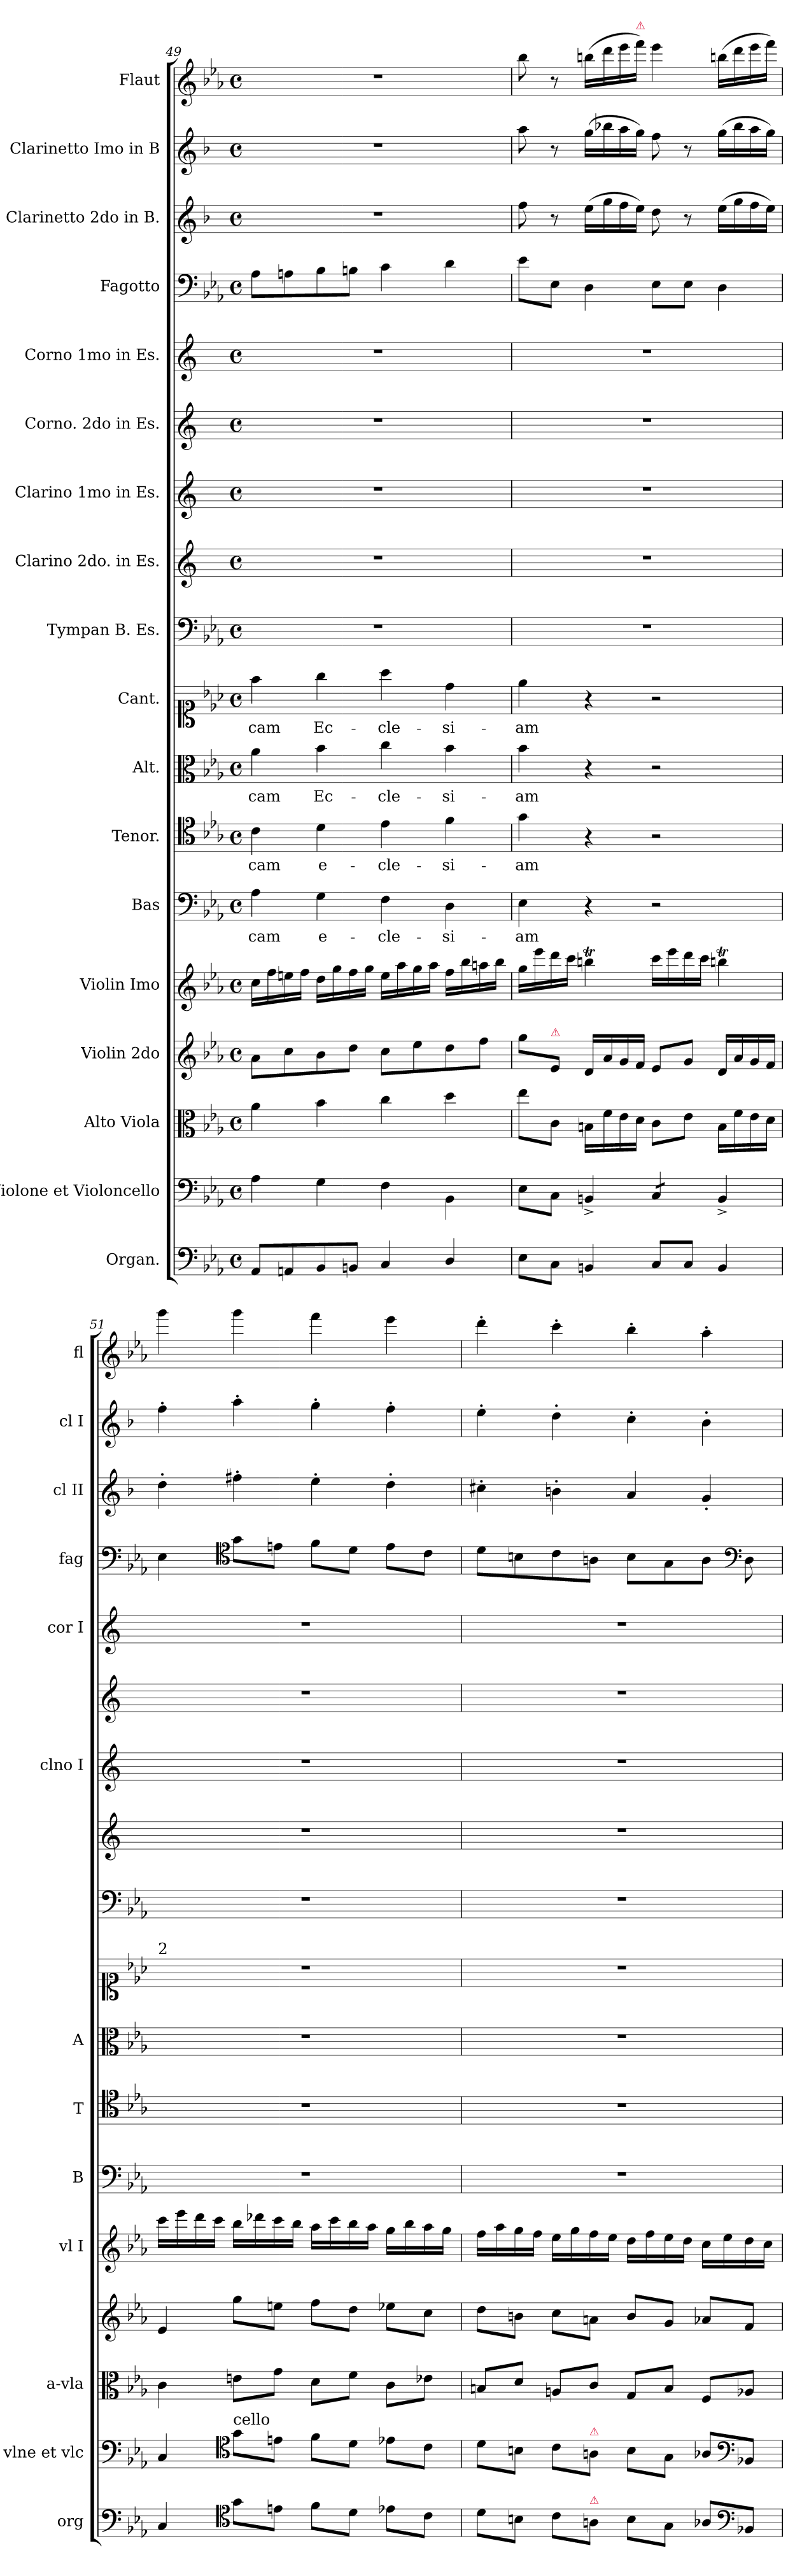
**kern	**kern	**kern	**kern	**kern	**kern	**text	**kern	**text	**kern	**text	**kern	**text	**kern	**kern	**kern	**kern	**kern	**kern	**kern	**kern	**kern
*part18	*part17	*part16	*part15	*part14	*part13	*part13	*part12	*part12	*part11	*part11	*part10	*part10	*part9	*part8	*part7	*part6	*part5	*part4	*part3	*part2	*part1
*staff18	*staff17	*staff16	*staff15	*staff14	*staff13	*staff13	*staff12	*staff12	*staff11	*staff11	*staff10	*staff10	*staff9	*staff8	*staff7	*staff6	*staff5	*staff4	*staff3	*staff2	*staff1
*I"Organ.	*I"Violone et Violoncello	*I"Alto Viola	*I"Violin 2do	*I"Violin Imo	*I"Bas	*	*I"Tenor.	*	*I"Alt.	*	*I"Cant.	*	*I"Tympan B. Es.	*I"Clarino 2do. in Es.	*I"Clarino 1mo in Es.	*I"Corno. 2do in Es.	*I"Corno 1mo in Es.	*I"Fagotto	*I"Clarinetto 2do in B.	*I"Clarinetto Imo in B	*I"Flaut
*I'org	*I'vlne et vlc	*I'a-vla	*	*I'vl I	*I'B	*	*I'T	*	*I'A	*	*	*	*	*	*I'clno I	*	*I'cor I	*I'fag	*I'cl II	*I'cl I	*I'fl
*clefF4	*clefF4	*clefC3	*clefG2	*clefG2	*clefF4	*	*clefC4	*	*clefC3	*	*clefC1	*	*clefF4	*clefG2	*clefG2	*clefG2	*clefG2	*clefF4	*clefG2	*clefG2	*clefG2
*	*	*	*	*	*	*	*	*	*	*	*	*	*	*ITrd-2c-3	*ITrd-2c-3	*ITrd5c9	*ITrd5c9	*	*ITrd1c2	*ITrd1c2	*
*k[b-e-a-]	*k[b-e-a-]	*k[b-e-a-]	*k[b-e-a-]	*k[b-e-a-]	*k[b-e-a-]	*	*k[b-e-a-]	*	*k[b-e-a-]	*	*k[b-e-a-]	*	*k[b-e-a-]	*k[b-e-a-]	*k[b-e-a-]	*k[b-e-a-]	*k[b-e-a-]	*k[b-e-a-]	*k[b-e-a-]	*k[b-e-a-]	*k[b-e-a-]
*E-:	*E-:	*E-:	*E-:	*E-:	*E-:	*	*E-:	*	*E-:	*	*E-:	*	*E-:	*E-:	*E-:	*E-:	*E-:	*E-:	*E-:	*E-:	*E-:
*M4/4	*M4/4	*M4/4	*M4/4	*M4/4	*M4/4	*	*M4/4	*	*M4/4	*	*M4/4	*	*M4/4	*M4/4	*M4/4	*M4/4	*M4/4	*M4/4	*M4/4	*M4/4	*M4/4
*met(c)	*met(c)	*met(c)	*met(c)	*met(c)	*met(c)	*	*met(c)	*	*met(c)	*	*met(c)	*	*met(c)	*met(c)	*met(c)	*met(c)	*met(c)	*met(c)	*met(c)	*met(c)	*met(c)
=49	=49	=49	=49	=49	=49	=49	=49	=49	=49	=49	=49	=49	=49	=49	=49	=49	=49	=49	=49	=49	=49
8AA-/L	4A-\	4a-\	8a-\L	16cc\LL	4A-\	-cam	4c\	-cam	4a-\	-cam	4ff\	-cam	1r	1r	1r	1r	1r	8A-\L	1r	1r	1r
.	.	.	.	16ff\	.	.	.	.	.	.	.	.	.	.	.	.	.	.	.	.	.
8AAn/	.	.	8cc\	16een\	.	.	.	.	.	.	.	.	.	.	.	.	.	8An\	.	.	.
.	.	.	.	16ff\JJ	.	.	.	.	.	.	.	.	.	.	.	.	.	.	.	.	.
8BB-/	4G\	4b-\	8b-\	16dd\LL	4G\	e-	4d\	e-	4b-\	Ec-	4gg\	Ec-	.	.	.	.	.	8B-\	.	.	.
.	.	.	.	16gg\	.	.	.	.	.	.	.	.	.	.	.	.	.	.	.	.	.
8BBn/J	.	.	8dd\J	16ff\	.	.	.	.	.	.	.	.	.	.	.	.	.	8Bn\J	.	.	.
.	.	.	.	16gg\JJ	.	.	.	.	.	.	.	.	.	.	.	.	.	.	.	.	.
4C/	4F\	4cc\	8cc\L	16ee\LL	4F\	-cle-	4e-\	-cle-	4cc\	-cle-	4aa-\	-cle-	.	.	.	.	.	4c\	.	.	.
.	.	.	.	16aa-\	.	.	.	.	.	.	.	.	.	.	.	.	.	.	.	.	.
.	.	.	8ee-\	16gg\	.	.	.	.	.	.	.	.	.	.	.	.	.	.	.	.	.
.	.	.	.	16aa-\JJ	.	.	.	.	.	.	.	.	.	.	.	.	.	.	.	.	.
4D/	4BB-\	4dd\	8dd\	16ff\LL	4D\	-si-	4f\	-si-	4b-\	-si-	4dd\	-si-	.	.	.	.	.	4d\	.	.	.
.	.	.	.	16bb-\	.	.	.	.	.	.	.	.	.	.	.	.	.	.	.	.	.
.	.	.	8ff\J	16aan\	.	.	.	.	.	.	.	.	.	.	.	.	.	.	.	.	.
.	.	.	.	16bb-\JJ	.	.	.	.	.	.	.	.	.	.	.	.	.	.	.	.	.
=50	=50	=50	=50	=50	=50	=50	=50	=50	=50	=50	=50	=50	=50	=50	=50	=50	=50	=50	=50	=50	=50
8E-\L	8E-\L	8ee-\L	8gg\L	16gg\LL	4E-\	-am	4g\	-am	4b-\	-am	4ee-\	-am	1r	1r	1r	1r	1r	8e-\L	8ee-\	8gg\	8bb-\
.	.	.	.	16eee-\	.	.	.	.	.	.	.	.	.	.	.	.	.	.	.	.	.
!	!	!	!LO:TX:a:color=crimson:t=⚠	!	!	!	!	!	!	!	!	!	!	!	!	!	!	!	!	!	!
8C\J	8C\J	8c\J	8e-/J	16ddd\	.	.	.	.	.	.	.	.	.	.	.	.	.	8E-\J	8r	8r	8r
.	.	.	.	16ccc\JJ	.	.	.	.	.	.	.	.	.	.	.	.	.	.	.	.	.
4BBn/	4BBn^/	16Bn\LL	16d/LL	4bbnt\	4r	.	4r	.	4r	.	4r	.	.	.	.	.	.	4D\	(16dd\LL	(16ff\LL	(16bbn\LL
.	.	16f\	16a-/	.	.	.	.	.	.	.	.	.	.	.	.	.	.	.	16ff\	16aa-X\	16ddd\
.	.	16e-\	16g/	.	.	.	.	.	.	.	.	.	.	.	.	.	.	.	16ee-\	16gg\	16eee-\
!	!	!	!	!	!	!	!	!	!	!	!	!	!	!	!	!	!	!	!	!	!LO:TX:a:color=crimson:t=⚠
.	.	16d\JJ	16f/JJ	.	.	.	.	.	.	.	.	.	.	.	.	.	.	.	16dd\JJ)	16ff\JJ)	16fff\JJ)
*	*tremolo	*	*	*	*	*	*	*	*	*	*	*	*	*	*	*	*	*	*	*	*
8C/L	8C/L	8c\L	8e-/L	16ccc\LL	2r	.	2r	.	2r	.	2r	.	.	.	.	.	.	8E-\L	8cc\	8ee-\	4eee-\
.	.	.	.	16eee-\	.	.	.	.	.	.	.	.	.	.	.	.	.	.	.	.	.
8C/J	8C/J	8e-\J	8g/J	16ddd\	.	.	.	.	.	.	.	.	.	.	.	.	.	8E-\J	8r	8r	.
*	*Xtremolo	*	*	*	*	*	*	*	*	*	*	*	*	*	*	*	*	*	*	*	*
.	.	.	.	16ccc\JJ	.	.	.	.	.	.	.	.	.	.	.	.	.	.	.	.	.
4BB/	4BB^/	16B\LL	16d/LL	4bbnt\	.	.	.	.	.	.	.	.	.	.	.	.	.	4D\	(16dd\LL	(16ff\LL	(16bbn\LL
.	.	16f\	16a-/	.	.	.	.	.	.	.	.	.	.	.	.	.	.	.	16ff\	16aa-\	16ddd\
.	.	16e-\	16g/	.	.	.	.	.	.	.	.	.	.	.	.	.	.	.	16ee-\	16gg\	16eee-\
.	.	16d\JJ	16f/JJ	.	.	.	.	.	.	.	.	.	.	.	.	.	.	.	16dd\JJ)	16ff\JJ)	16fff\JJ)
=51	=51	=51	=51	=51	=51	=51	=51	=51	=51	=51	=51	=51	=51	=51	=51	=51	=51	=51	=51	=51	=51
!	!	!	!	!	!	!	!	!	!	!	!LO:TX:a:t=2	!	!	!	!	!	!	!	!	!	!
4C/	4C/	4c\	4e-/	16ccc\LL	1r	.	1r	.	1r	.	1r	.	1r	1r	1r	1r	1r	4E-\	4cc'\	4ee-'\	4ggg\
.	.	.	.	16eee-\	.	.	.	.	.	.	.	.	.	.	.	.	.	.	.	.	.
.	.	.	.	16ddd\	.	.	.	.	.	.	.	.	.	.	.	.	.	.	.	.	.
.	.	.	.	16ccc\JJ	.	.	.	.	.	.	.	.	.	.	.	.	.	.	.	.	.
*clefC4	*clefC4	*	*	*	*	*	*	*	*	*	*	*	*	*	*	*	*	*clefC4	*	*	*
!	!LO:TX:a:t=cello	!	!	!	!	!	!	!	!	!	!	!	!	!	!	!	!	!	!	!	!
8g\L	8g\L	8en\L	8gg\L	16bb-\LL	.	.	.	.	.	.	.	.	.	.	.	.	.	8g\L	4een'\	4gg'\	4ggg\
.	.	.	.	16ddd-X\	.	.	.	.	.	.	.	.	.	.	.	.	.	.	.	.	.
8en\J	8en\J	8g\J	8een\J	16ccc\	.	.	.	.	.	.	.	.	.	.	.	.	.	8en\J	.	.	.
.	.	.	.	16bb-\JJ	.	.	.	.	.	.	.	.	.	.	.	.	.	.	.	.	.
8f\L	8f\L	8d\L	8ff\L	16aa-\LL	.	.	.	.	.	.	.	.	.	.	.	.	.	8f\L	4dd'\	4ff'\	4fff\
.	.	.	.	16ccc\	.	.	.	.	.	.	.	.	.	.	.	.	.	.	.	.	.
8d\J	8d\J	8f\J	8dd\J	16bb-\	.	.	.	.	.	.	.	.	.	.	.	.	.	8d\J	.	.	.
.	.	.	.	16aa-\JJ	.	.	.	.	.	.	.	.	.	.	.	.	.	.	.	.	.
8e-X\L	8e-X\L	8c\L	8ee-X\L	16gg\LL	.	.	.	.	.	.	.	.	.	.	.	.	.	8e\L	4cc'\	4ee-'\	4eee-\
.	.	.	.	16bb-\	.	.	.	.	.	.	.	.	.	.	.	.	.	.	.	.	.
8c\J	8c\J	8e-X\J	8cc\J	16aa-\	.	.	.	.	.	.	.	.	.	.	.	.	.	8c\J	.	.	.
.	.	.	.	16gg\JJ	.	.	.	.	.	.	.	.	.	.	.	.	.	.	.	.	.
=52	=52	=52	=52	=52	=52	=52	=52	=52	=52	=52	=52	=52	=52	=52	=52	=52	=52	=52	=52	=52	=52
8d\L	8d\L	8Bn/L	8dd\L	16ff\LL	1r	.	1r	.	1r	.	1r	.	1r	1r	1r	1r	1r	8d\L	4bn'\	4dd'\	4ddd'\
.	.	.	.	16aa-\	.	.	.	.	.	.	.	.	.	.	.	.	.	.	.	.	.
8Bn\J	8Bn\J	8d/J	8bn\J	16gg\	.	.	.	.	.	.	.	.	.	.	.	.	.	8Bn\	.	.	.
.	.	.	.	16ff\JJ	.	.	.	.	.	.	.	.	.	.	.	.	.	.	.	.	.
8c\L	8c\L	8An/L	8cc\L	16ee-\LL	.	.	.	.	.	.	.	.	.	.	.	.	.	8c\	4an'\	4cc'\	4ccc'\
.	.	.	.	16gg\	.	.	.	.	.	.	.	.	.	.	.	.	.	.	.	.	.
!	!LO:TX:a:color=crimson:t=⚠	!	!	!	!	!	!	!	!	!	!	!	!	!	!	!	!	!	!	!	!
!LO:TX:a:color=crimson:t=⚠	!	!	!	!	!	!	!	!	!	!	!	!	!	!	!	!	!	!	!	!	!
8An\J	8An\J	8c/J	8an\J	16ff\	.	.	.	.	.	.	.	.	.	.	.	.	.	8An\J	.	.	.
.	.	.	.	16ee-\JJ	.	.	.	.	.	.	.	.	.	.	.	.	.	.	.	.	.
8B\L	8B\L	8G/L	8b/L	16dd\LL	.	.	.	.	.	.	.	.	.	.	.	.	.	8B\L	4g/	4b-'\	4bb-'\
.	.	.	.	16ff\	.	.	.	.	.	.	.	.	.	.	.	.	.	.	.	.	.
8G\J	8G\J	8B/J	8g/J	16ee-\	.	.	.	.	.	.	.	.	.	.	.	.	.	8G\	.	.	.
.	.	.	.	16dd\JJ	.	.	.	.	.	.	.	.	.	.	.	.	.	.	.	.	.
8A-X/L	8A-X/L	8F/L	8a-X/L	16cc\LL	.	.	.	.	.	.	.	.	.	.	.	.	.	8A\J	4f'/	4a-'\	4aa-'\
.	.	.	.	16ee-\	.	.	.	.	.	.	.	.	.	.	.	.	.	.	.	.	.
*clefF4	*clefF4	*	*	*	*	*	*	*	*	*	*	*	*	*	*	*	*	*clefF4	*	*	*
8BB-X/J	8BB-X/J	8A-X/J	8f/J	16dd\	.	.	.	.	.	.	.	.	.	.	.	.	.	8D\	.	.	.
.	.	.	.	16cc\JJ	.	.	.	.	.	.	.	.	.	.	.	.	.	.	.	.	.
=	=	=	=	=	=	=	=	=	=	=	=	=	=	=	=	=	=	=	=	=	=
*-	*-	*-	*-	*-	*-	*-	*-	*-	*-	*-	*-	*-	*-	*-	*-	*-	*-	*-	*-	*-	*-
